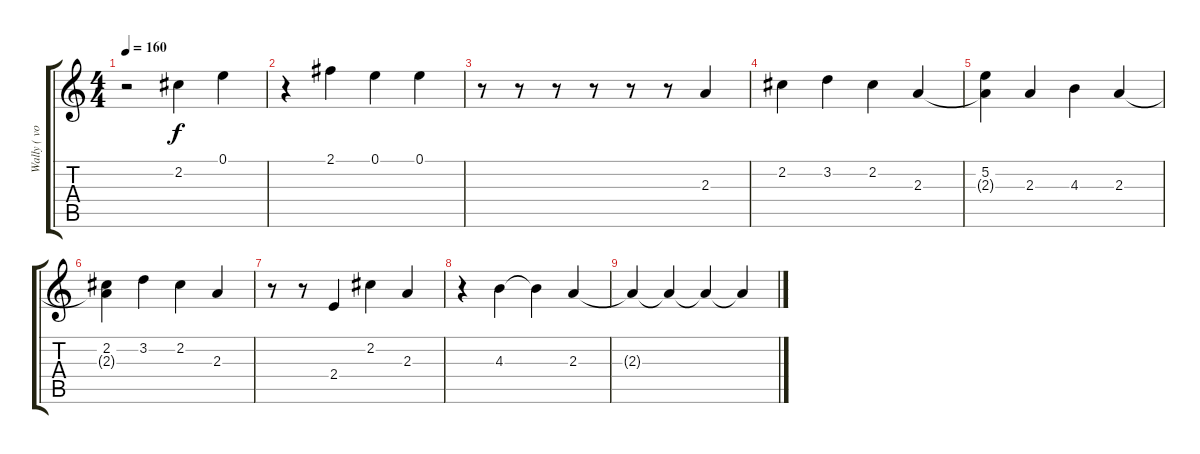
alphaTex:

\track ("Wally ( vocal )" "Wally ( vo") {instrument acousticguitarnylon}
\staff {score tabs}
\tuning (E4 B3 G3 D3 A2 E2) {hide}
\ts (4 4)
\tempo 160
\clef g2
\ks c
r.2{dy f} 2.2.4 0.1.4 |
r.4 2.1.4 0.1.4 0.1.4 |
r.8 r.8 r.8 r.8 r.8 r.8 2.3.4 |
2.2.4 3.2.4 2.2.4 2.3.4 |
(5.2 2.3{t}).4 2.3.4 4.3.4 2.3.4 |
(2.2 2.3{t}).4 3.2.4 2.2.4 2.3.4 |
r.8 r.8 2.4.4 2.2.4 2.3.4 |
r.4 4.3.4 4.3{t}.4 2.3.4 |
2.3{t}.4 2.3{t}.4 2.3{t}.4 2.3{t}.4
